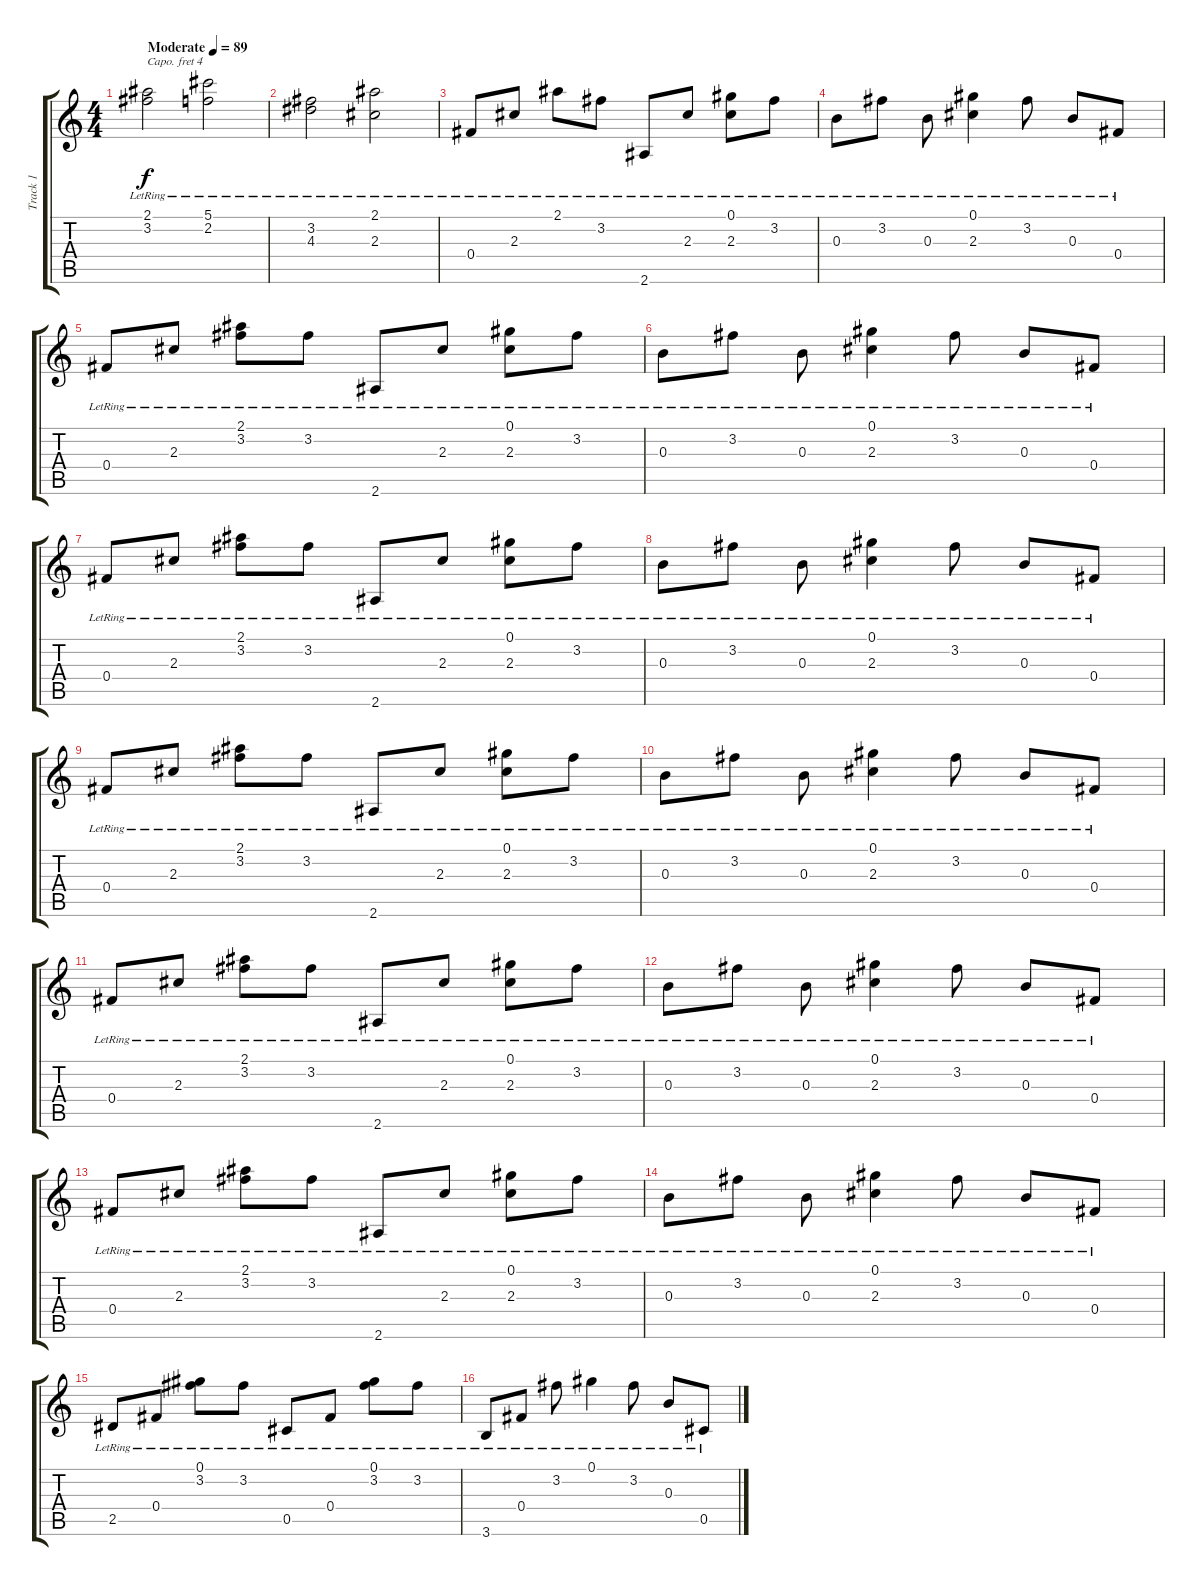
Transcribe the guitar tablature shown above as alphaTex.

\track ("Track 1" "Track 1") {instrument acousticguitarsteel}
\staff {score tabs}
\capo 4
\tuning (E4 B3 G3 D3 A2 E2) {hide}
\ts (4 4)
\tempo (89 "Moderate")
\clef g2
\ks c
(2.1{lr} 3.2{lr}).2{dy f instrument acousticguitarsteel} (5.1{lr} 2.2{lr}).2 |
(3.2{lr} 4.3{lr}).2 (2.1{lr} 2.3{lr}).2 |
0.4{lr}.8 2.3{lr}.8 2.1{lr}.8 3.2{lr}.8 2.6{lr}.8 2.3{lr}.8 (0.1{lr} 2.3{lr}).8 3.2{lr}.8 |
0.3{lr}.8 3.2{lr}.8 0.3{lr}.8 (0.1{lr} 2.3{lr}).4 3.2{lr}.8 0.3{lr}.8 0.4{lr}.8 |
0.4{lr}.8 2.3{lr}.8 (2.1{lr} 3.2{lr}).8 3.2{lr}.8 2.6{lr}.8 2.3{lr}.8 (0.1{lr} 2.3{lr}).8 3.2{lr}.8 |
0.3{lr}.8 3.2{lr}.8 0.3{lr}.8 (0.1{lr} 2.3{lr}).4 3.2{lr}.8 0.3{lr}.8 0.4{lr}.8 |
0.4{lr}.8 2.3{lr}.8 (2.1{lr} 3.2{lr}).8 3.2{lr}.8 2.6{lr}.8 2.3{lr}.8 (0.1{lr} 2.3{lr}).8 3.2{lr}.8 |
0.3{lr}.8 3.2{lr}.8 0.3{lr}.8 (0.1{lr} 2.3{lr}).4 3.2{lr}.8 0.3{lr}.8 0.4{lr}.8 |
0.4{lr}.8 2.3{lr}.8 (2.1{lr} 3.2{lr}).8 3.2{lr}.8 2.6{lr}.8 2.3{lr}.8 (0.1{lr} 2.3{lr}).8 3.2{lr}.8 |
0.3{lr}.8 3.2{lr}.8 0.3{lr}.8 (0.1{lr} 2.3{lr}).4 3.2{lr}.8 0.3{lr}.8 0.4{lr}.8 |
0.4{lr}.8 2.3{lr}.8 (2.1{lr} 3.2{lr}).8 3.2{lr}.8 2.6{lr}.8 2.3{lr}.8 (0.1{lr} 2.3{lr}).8 3.2{lr}.8 |
0.3{lr}.8 3.2{lr}.8 0.3{lr}.8 (0.1{lr} 2.3{lr}).4 3.2{lr}.8 0.3{lr}.8 0.4{lr}.8 |
0.4{lr}.8 2.3{lr}.8 (2.1{lr} 3.2{lr}).8 3.2{lr}.8 2.6{lr}.8 2.3{lr}.8 (0.1{lr} 2.3{lr}).8 3.2{lr}.8 |
0.3{lr}.8 3.2{lr}.8 0.3{lr}.8 (0.1{lr} 2.3{lr}).4 3.2{lr}.8 0.3{lr}.8 0.4{lr}.8 |
2.5{lr}.8 0.4{lr}.8 (0.1{lr} 3.2{lr}).8 3.2{lr}.8 0.5{lr}.8 0.4{lr}.8 (0.1{lr} 3.2{lr}).8 3.2{lr}.8 |
3.6{lr}.8 0.4{lr}.8 3.2{lr}.8 0.1{lr}.4 3.2{lr}.8 0.3{lr}.8 0.5{lr}.8
